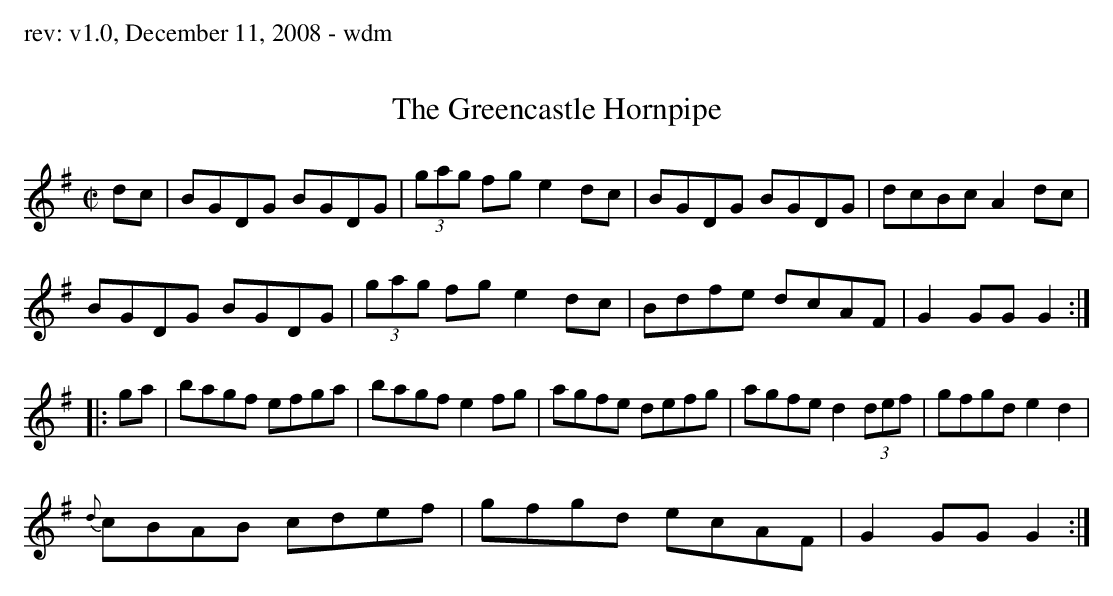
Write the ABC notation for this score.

X:1
T:Greencastle Hornpipe, The
M:C|
L:1/8
K:G
dc|BGDG BGDG|(3gag fg e2 dc|BGDG BGDG|dcBc A2 dc|
BGDG BGDG|(3gag fg e2 dc|Bdfe dcAF|G2 GG G2:|
|:ga|bagf efga|bagf e2 fg|agfe defg|agfe d2 (3def|gfgd e2 d2|
{d}cBAB cdef|gfgd ecAF|G2 GG G2:|
